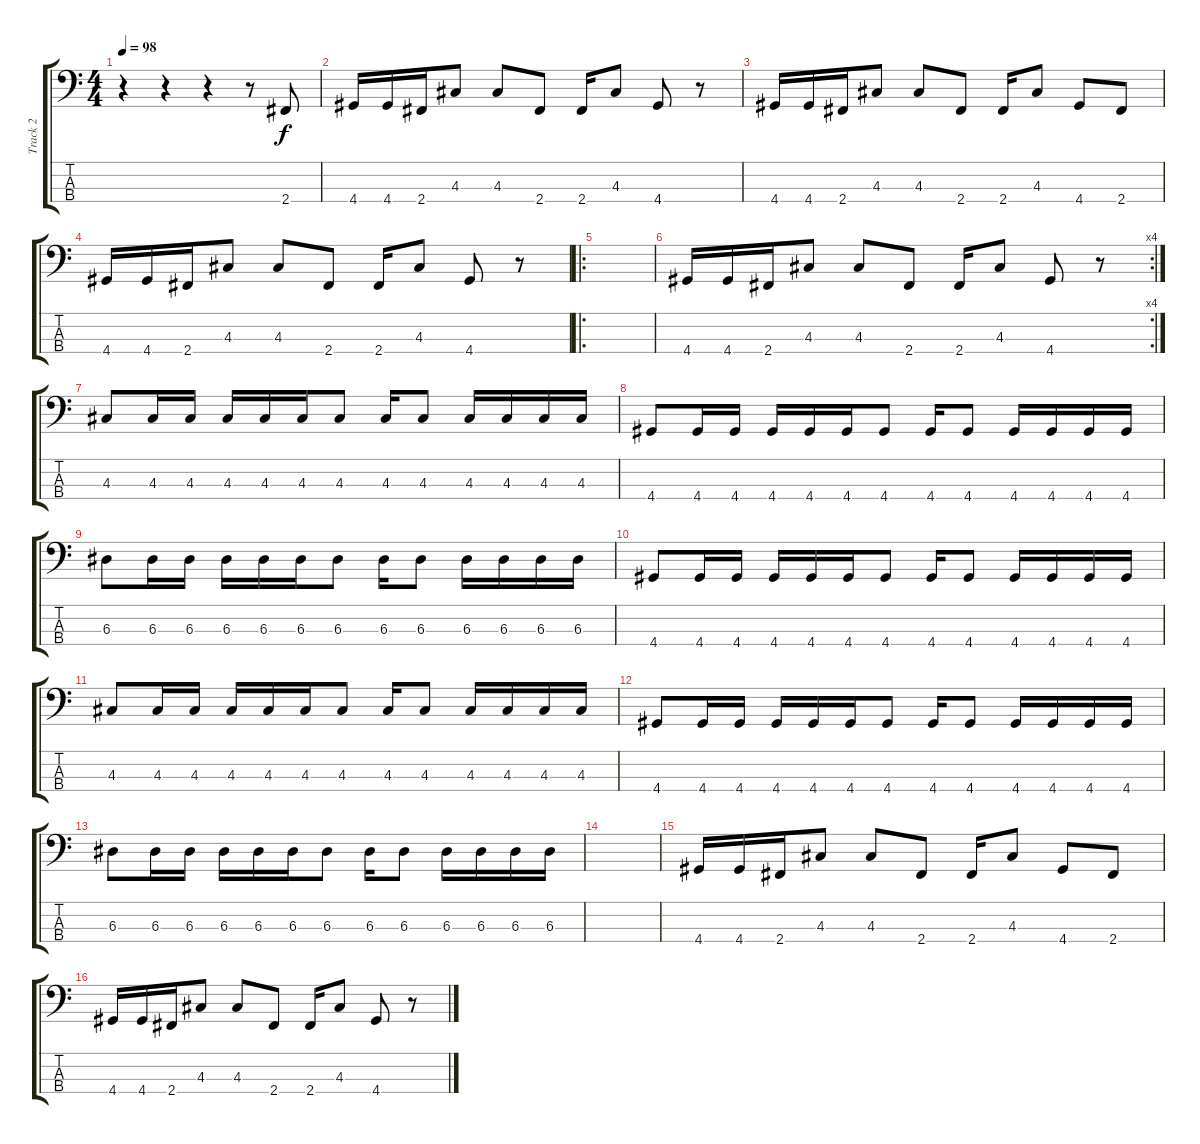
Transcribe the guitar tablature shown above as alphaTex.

\track ("Track 2" "Track 2") {instrument electricbasspick}
\staff {score tabs}
\tuning (G2 D2 A1 E1) {hide}
\ts (4 4)
\tempo 98
\clef f4
\ks c
r.4{dy f instrument electricbasspick} r.4 r.4 r.8 2.4.8 |
4.4.16 4.4.16 2.4.16 4.3.8 4.3.8 2.4.8 2.4.16 4.3.8 4.4.8 r.8 |
4.4.16 4.4.16 2.4.16 4.3.8 4.3.8 2.4.8 2.4.16 4.3.8 4.4.8 2.4.8 |
4.4.16 4.4.16 2.4.16 4.3.8 4.3.8 2.4.8 2.4.16 4.3.8 4.4.8 r.8 |
\ro
|
\rc 4
4.4.16 4.4.16 2.4.16 4.3.8 4.3.8 2.4.8 2.4.16 4.3.8 4.4.8 r.8 |
4.3.8 4.3.16 4.3.16 4.3.16 4.3.16 4.3.16 4.3.8 4.3.16 4.3.8 4.3.16 4.3.16 4.3.16 4.3.16 |
4.4.8 4.4.16 4.4.16 4.4.16 4.4.16 4.4.16 4.4.8 4.4.16 4.4.8 4.4.16 4.4.16 4.4.16 4.4.16 |
6.3.8 6.3.16 6.3.16 6.3.16 6.3.16 6.3.16 6.3.8 6.3.16 6.3.8 6.3.16 6.3.16 6.3.16 6.3.16 |
4.4.8 4.4.16 4.4.16 4.4.16 4.4.16 4.4.16 4.4.8 4.4.16 4.4.8 4.4.16 4.4.16 4.4.16 4.4.16 |
4.3.8 4.3.16 4.3.16 4.3.16 4.3.16 4.3.16 4.3.8 4.3.16 4.3.8 4.3.16 4.3.16 4.3.16 4.3.16 |
4.4.8 4.4.16 4.4.16 4.4.16 4.4.16 4.4.16 4.4.8 4.4.16 4.4.8 4.4.16 4.4.16 4.4.16 4.4.16 |
6.3.8 6.3.16 6.3.16 6.3.16 6.3.16 6.3.16 6.3.8 6.3.16 6.3.8 6.3.16 6.3.16 6.3.16 6.3.16 |
|
4.4.16 4.4.16 2.4.16 4.3.8 4.3.8 2.4.8 2.4.16 4.3.8 4.4.8 2.4.8 |
4.4.16 4.4.16 2.4.16 4.3.8 4.3.8 2.4.8 2.4.16 4.3.8 4.4.8 r.8
